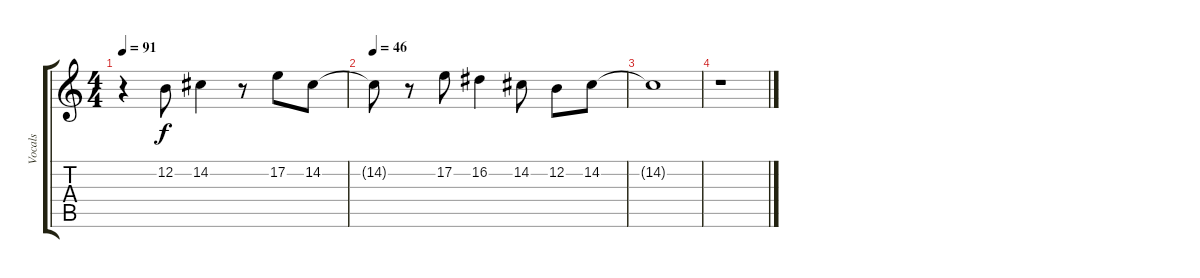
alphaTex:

\track ("Vocals" "Vocals") {instrument altosax}
\staff {score tabs}
\tuning (E4 B3 G3 D3 A2 E2) {hide}
\ts (4 4)
\tempo 91
\clef g2
\ks c
r.4{dy f} 12.2.8 14.2.4 r.8 17.2.8 14.2.8 |
\tempo 46
14.2{t}.8 r.8 17.2.8 16.2.4 14.2.8 12.2.8 14.2.8 |
14.2{t}.1 |
r.1
